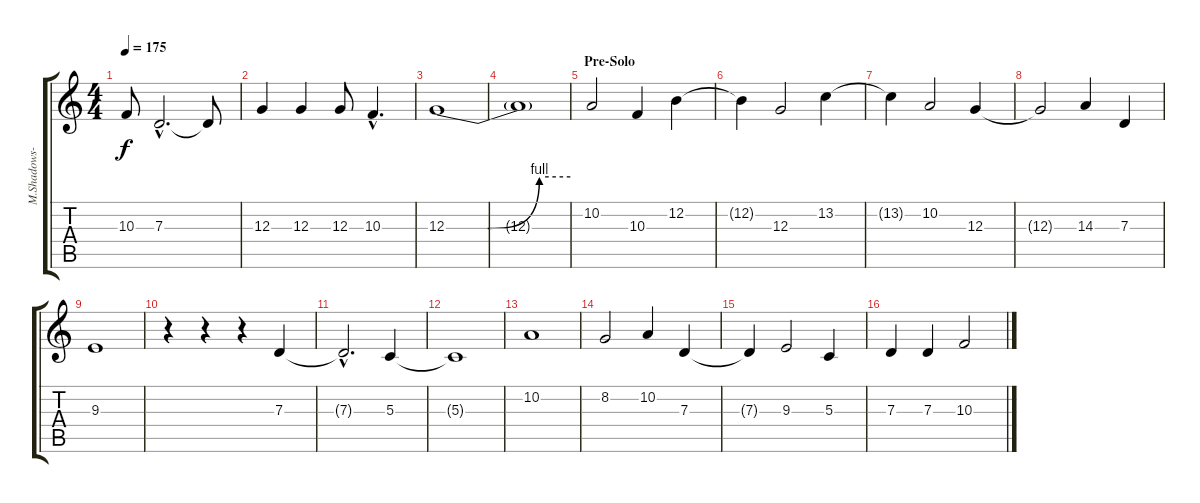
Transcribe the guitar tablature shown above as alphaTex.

\track ("M.Shadows-Vocals" "M.Shadows-") {instrument clarinet}
\staff {score tabs}
\tuning (E4 B3 G3 D3 A2 E2) {hide}
\ts (4 4)
\tempo 175
\clef g2
\ks c
10.3{t}.8{dy f} 7.3{hac}.2{d} 7.3{t}.8 |
12.3.4 12.3.4 12.3.8 10.3{hac}.4{d} |
12.3{be (custom 0 0 14 0 20 0 45 4 60 4)}.1 |
12.3{t}.1 |
\section ("" "Pre-Solo")
10.2.2 10.3.4 12.2.4 |
12.2{t}.4 12.3.2 13.2.4 |
13.2{t}.4 10.2.2 12.3.4 |
12.3{t}.2 14.3.4 7.3.4 |
9.3.1 |
r.4 r.4 r.4 7.3.4 |
7.3{hac t}.2{d} 5.3.4 |
5.3{t}.1 |
10.2.1 |
8.2.2 10.2.4 7.3.4 |
7.3{t}.4 9.3.2 5.3.4 |
7.3.4 7.3.4 10.3.2
